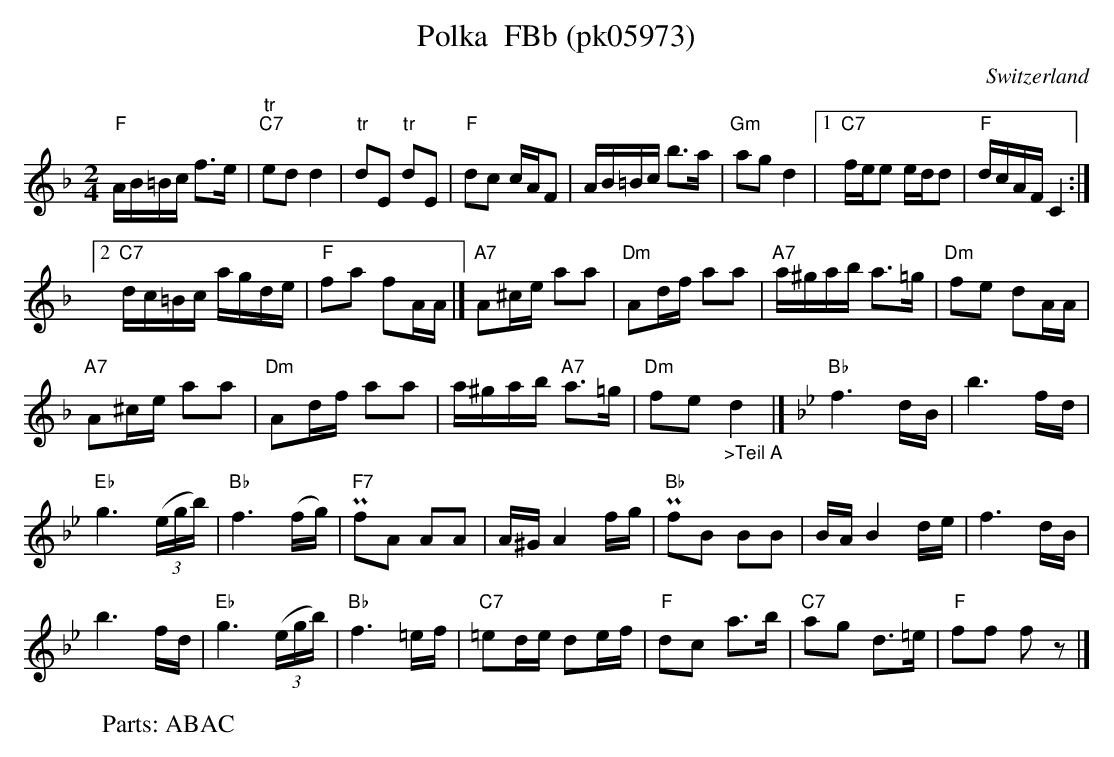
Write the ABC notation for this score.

X:1
T: Polka  FBb (pk05973)
O:Switzerland
M:2/4
L:1/8
K:F major
"F"A/B/=B/c/ f>e | "tr""C7"edd2 | "tr"dE "tr"dE | "F"dc c/A/F | A/B/=B/c/ b>a | "Gm"agd2 |1 "C7"f/e/e e/d/d | "F"d/c/A/F/ C2 :|2
"C7"d/c/=B/c/ a/g/d/e/ | "F"fa fA/A/ |] "A7"A^c/e/ aa | "Dm"Ad/f/ aa | "A7"a/^g/a/b/ a>=g | "Dm"fe dA/A/ |
"A7"A^c/e/ aa | "Dm"Ad/f/ aa | a/^g/a/b/ "A7"a>=g | "Dm"fe"_>Teil A"d2 |] [K:Bb] "Bb"f3d/B/ | b3f/d/ |
"Eb"g3 ((3e/g/b/) | "Bb"f3(f/g/) | P"F7"fA AA | A/^G/ A2f/g/ | P"Bb"fB BB | B/A/B2d/e/ | f3d/B/ |
b3f/d/ | "Eb"g3 ((3e/g/b/) | "Bb"f3 =e/f/ | "C7"=ed/e/ de/f/ | "F"dc a>b | "C7"ag d>=e |  "F"ff fz |]
W:Parts: ABAC
